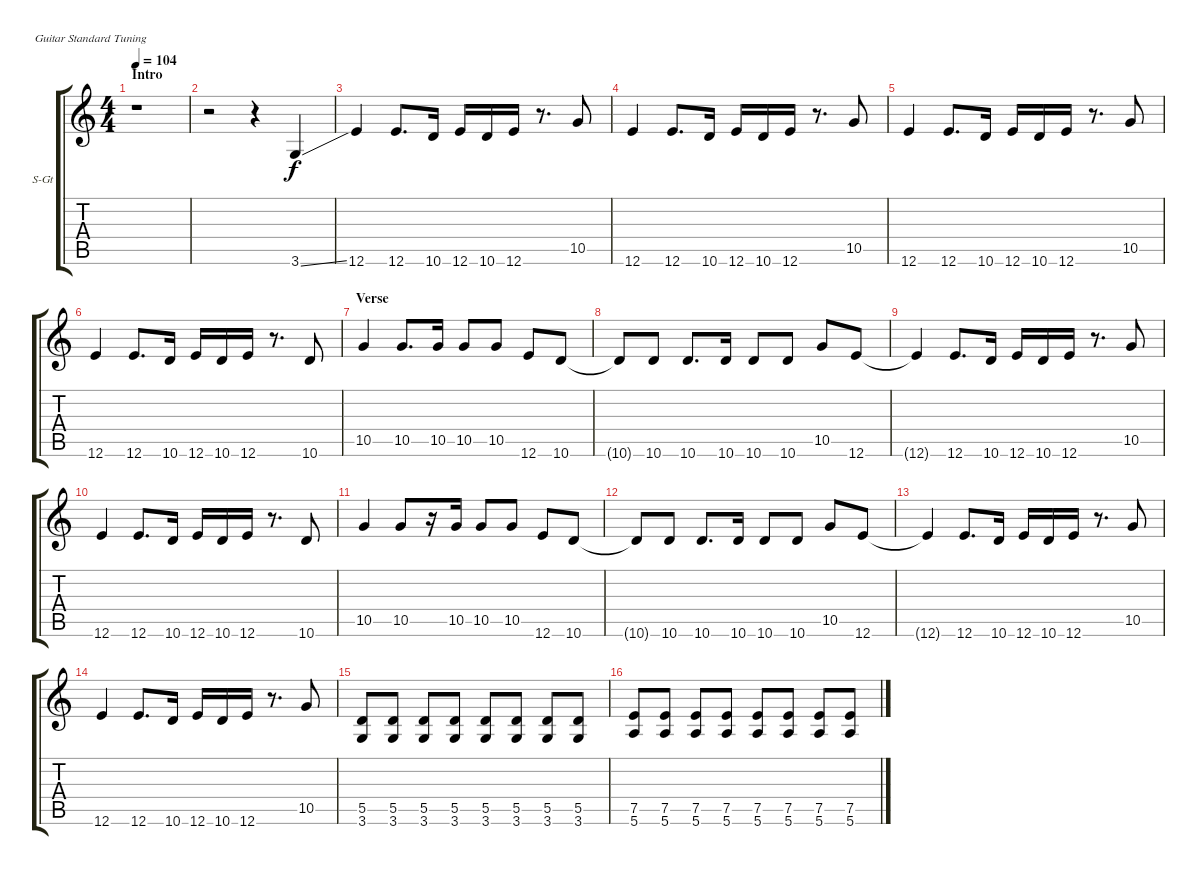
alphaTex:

\defaultSystemsLayout 4
\bracketExtendMode groupsimilarinstruments
\firstSystemTrackNameOrientation horizontal
\otherSystemsTrackNameOrientation horizontal
\track ("Rhythm Guitar" "S-Gt") {instrument acousticguitarsteel}
\staff {score tabs}
\tuning (E4 B3 G3 D3 A2 E2)
\ts (4 4)
\section ("" "Intro")
\tempo 104
\clef g2
\ks c
r.1{dy f instrument acousticguitarsteel} |
r.2 r.4 3.6{ss}.4 |
12.6.4 12.6.8{d} 10.6.16 12.6.16 10.6.16 12.6.16 r.8{d} 10.5.8 |
12.6.4 12.6.8{d} 10.6.16 12.6.16 10.6.16 12.6.16 r.8{d} 10.5.8 |
12.6.4 12.6.8{d} 10.6.16 12.6.16 10.6.16 12.6.16 r.8{d} 10.5.8 |
12.6.4 12.6.8{d} 10.6.16 12.6.16 10.6.16 12.6.16 r.8{d} 10.6.8 |
\section ("" "Verse")
10.5.4 10.5.8{d} 10.5.16 10.5.8 10.5.8 12.6.8 10.6.8 |
10.6{t}.8 10.6.8 10.6.8{d} 10.6.16 10.6.8 10.6.8 10.5.8 12.6.8 |
12.6{t}.4 12.6.8{d} 10.6.16 12.6.16 10.6.16 12.6.16 r.8{d} 10.5.8 |
12.6.4 12.6.8{d} 10.6.16 12.6.16 10.6.16 12.6.16 r.8{d} 10.6.8 |
10.5.4 10.5.8 r.16 10.5.16 10.5.8 10.5.8 12.6.8 10.6.8 |
10.6{t}.8 10.6.8 10.6.8{d} 10.6.16 10.6.8 10.6.8 10.5.8 12.6.8 |
12.6{t}.4 12.6.8{d} 10.6.16 12.6.16 10.6.16 12.6.16 r.8{d} 10.5.8 |
12.6.4 12.6.8{d} 10.6.16 12.6.16 10.6.16 12.6.16 r.8{d} 10.5.8 |
(5.5 3.6).8 (5.5 3.6).8 (5.5 3.6).8 (5.5 3.6).8 (5.5 3.6).8 (5.5 3.6).8 (5.5 3.6).8 (5.5 3.6).8 |
(7.5 5.6).8 (7.5 5.6).8 (7.5 5.6).8 (7.5 5.6).8 (7.5 5.6).8 (7.5 5.6).8 (7.5 5.6).8 (7.5 5.6).8
